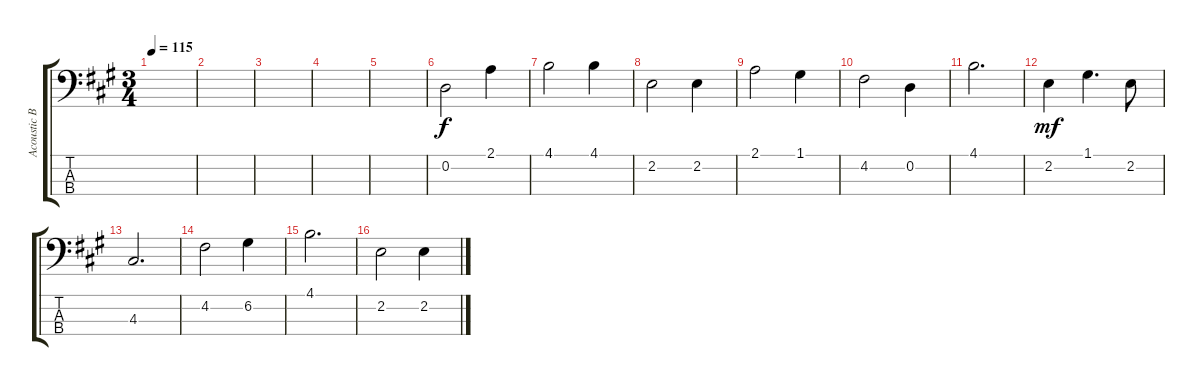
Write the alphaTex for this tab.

\track ("Acoustic Bass" "Acoustic B") {instrument acousticbass}
\staff {score tabs}
\tuning (G2 D2 A1 E1) {hide}
\ts (3 4)
\tempo 115
\clef f4
\ks a
|
|
|
|
|
0.2.2 2.1.4 |
4.1.2 4.1.4 |
2.2.2 2.2.4 |
2.1.2 1.1.4 |
4.2.2 0.2.4 |
4.1.2{d} |
2.2.4{dy mf} 1.1.4{d} 2.2.8 |
4.3.2{d} |
4.2.2 6.2.4 |
4.1.2{d} |
2.2.2 2.2.4
